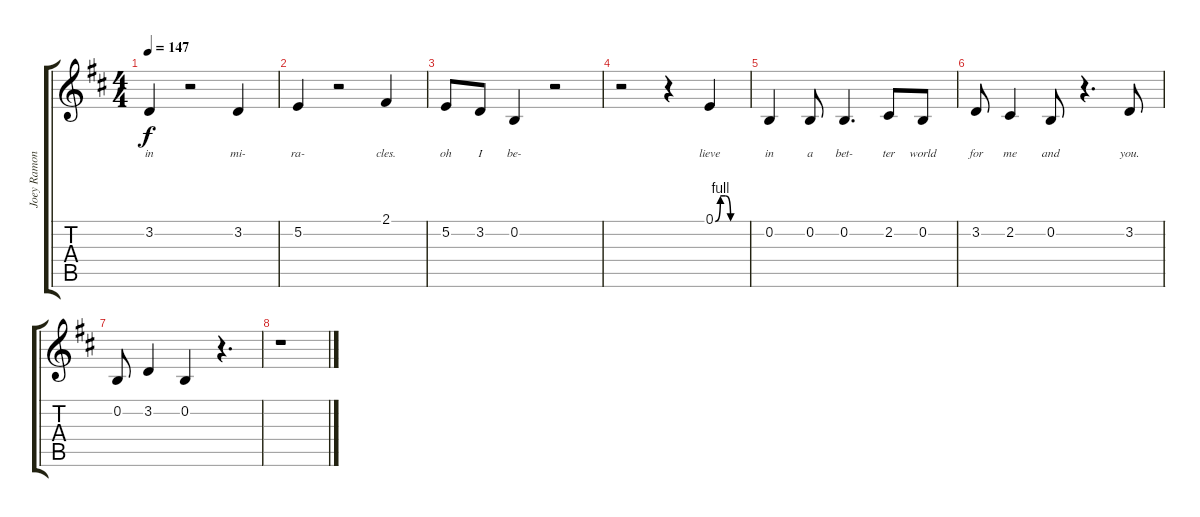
\track ("Joey Ramone" "Joey Ramon") {instrument lead6voice}
\staff {score tabs}
\tuning (E4 B3 G3 D3 A2 E2) {hide}
\ts (4 4)
\tempo 147
\clef g2
\ks d
3.2.4{lyrics (0 "in") lyrics (1 "") lyrics (2 "") lyrics (3 "") lyrics (4 "") dy f} r.2 3.2.4{lyrics (0 "mi-") lyrics (1 "") lyrics (2 "") lyrics (3 "") lyrics (4 "")} |
5.2.4{lyrics (0 "ra-") lyrics (1 "") lyrics (2 "") lyrics (3 "") lyrics (4 "")} r.2 2.1.4{lyrics (0 "cles.") lyrics (1 "") lyrics (2 "") lyrics (3 "") lyrics (4 "")} |
5.2.8{lyrics (0 "oh") lyrics (1 "") lyrics (2 "") lyrics (3 "") lyrics (4 "")} 3.2.8{lyrics (0 "I") lyrics (1 "") lyrics (2 "") lyrics (3 "") lyrics (4 "")} 0.2.4{lyrics (0 "be-") lyrics (1 "") lyrics (2 "") lyrics (3 "") lyrics (4 "")} r.2 |
r.2 r.4 0.1{be (custom 0 0 10 4 20 4 30 0 60 0)}.4{lyrics (0 "lieve") lyrics (1 "") lyrics (2 "") lyrics (3 "") lyrics (4 "")} |
0.2.4{lyrics (0 "in") lyrics (1 "") lyrics (2 "") lyrics (3 "") lyrics (4 "")} 0.2.8{lyrics (0 "a") lyrics (1 "") lyrics (2 "") lyrics (3 "") lyrics (4 "")} 0.2.4{d lyrics (0 "bet-") lyrics (1 "") lyrics (2 "") lyrics (3 "") lyrics (4 "")} 2.2.8{lyrics (0 "ter") lyrics (1 "") lyrics (2 "") lyrics (3 "") lyrics (4 "")} 0.2.8{lyrics (0 "world") lyrics (1 "") lyrics (2 "") lyrics (3 "") lyrics (4 "")} |
3.2.8{lyrics (0 "for") lyrics (1 "") lyrics (2 "") lyrics (3 "") lyrics (4 "")} 2.2.4{lyrics (0 "me") lyrics (1 "") lyrics (2 "") lyrics (3 "") lyrics (4 "")} 0.2.8{lyrics (0 "and") lyrics (1 "") lyrics (2 "") lyrics (3 "") lyrics (4 "")} r.4{d} 3.2.8{lyrics (0 "you.") lyrics (1 "") lyrics (2 "") lyrics (3 "") lyrics (4 "")} |
0.2.8 3.2.4 0.2.4 r.4{d} |
r.1
